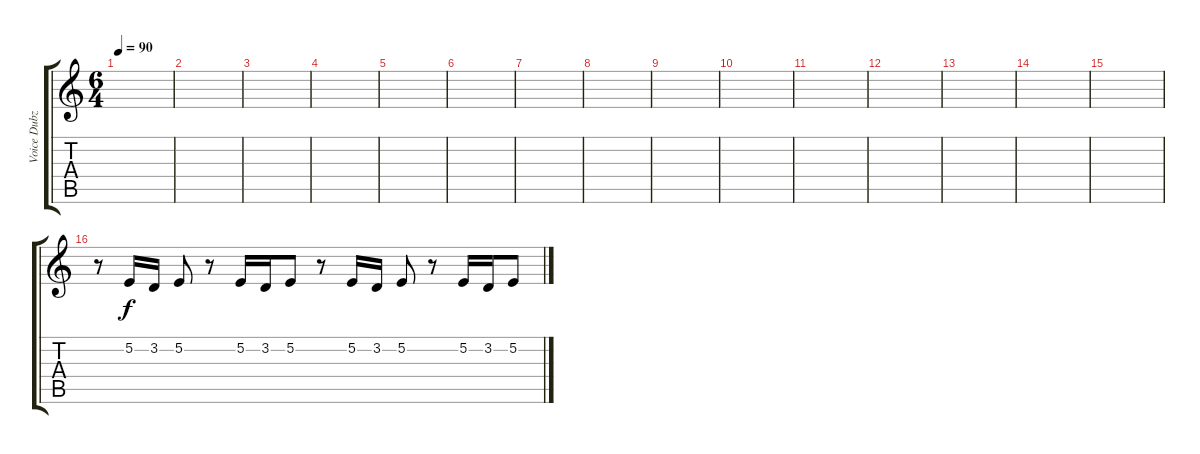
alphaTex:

\track ("Voice Dubz" "Voice Dubz") {instrument oboe}
\staff {score tabs}
\tuning (E4 B3 G3 D3 A2 D2) {hide}
\ts (6 4)
\tempo 90
\clef g2
\ks c
|
|
|
|
|
|
|
|
|
|
|
|
|
|
|
r.8 5.2.16{volume 8} 3.2.16 5.2.8 r.8 5.2.16 3.2.16 5.2.8 r.8 5.2.16 3.2.16 5.2.8 r.8 5.2.16 3.2.16 5.2.8
